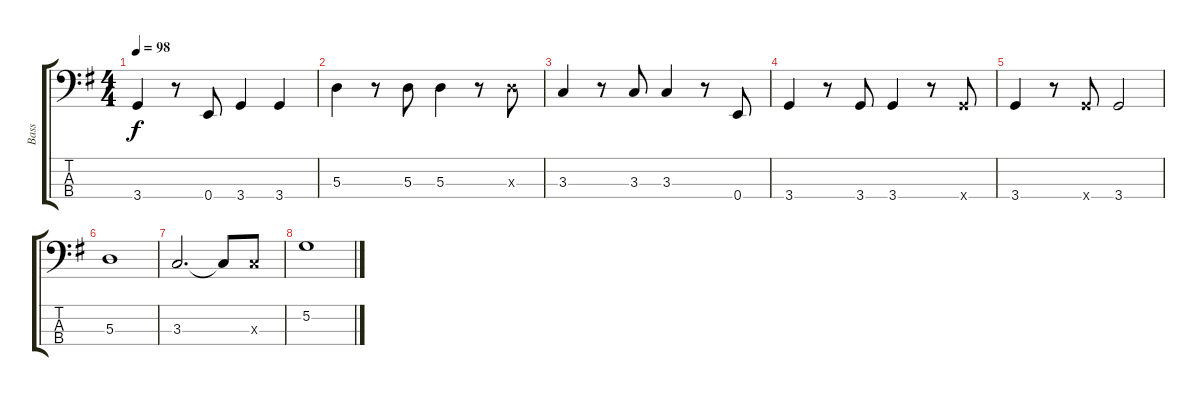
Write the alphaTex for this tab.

\track ("Bass" "Bass") {instrument electricbassfinger}
\staff {score tabs}
\tuning (G2 D2 A1 E1) {hide}
\ts (4 4)
\tempo 98
\clef f4
\ks g
3.4.4{dy f} r.8 0.4.8 3.4.4 3.4.4 |
5.3.4 r.8 5.3.8 5.3.4 r.8 5.3{x}.8 |
3.3.4 r.8 3.3.8 3.3.4 r.8 0.4.8 |
3.4.4 r.8 3.4.8 3.4.4 r.8 3.4{x}.8 |
3.4.4 r.8 3.4{x}.8 3.4.2 |
5.3.1 |
3.3.2{d} 3.3{t}.8 3.3{x}.8 |
5.2.1
